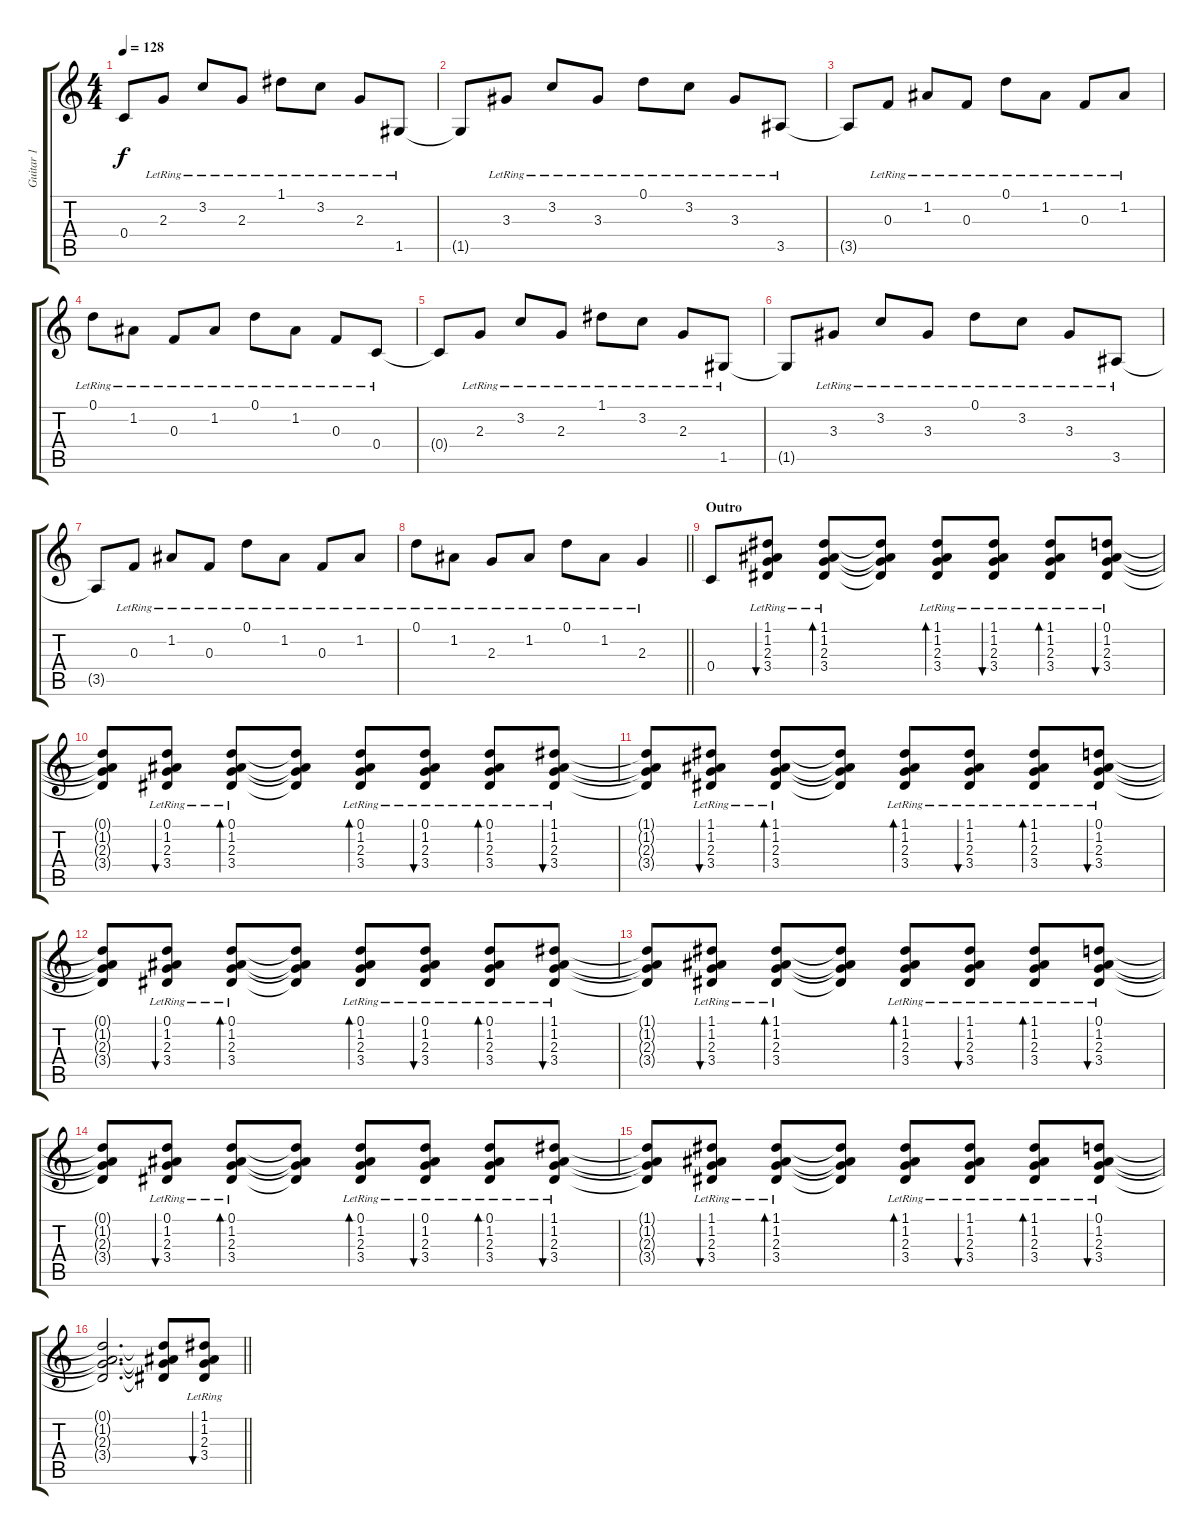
\track ("Guitar 1" "Guitar 1") {instrument acousticguitarsteel}
\staff {score tabs}
\tuning (D4 A3 F3 C3 G2 C2) {hide}
\ts (4 4)
\tempo 128
\clef g2
\ks c
0.4{t}.8{dy f} 2.3{lr}.8 3.2{lr}.8 2.3{lr}.8 1.1{lr}.8 3.2{lr}.8 2.3{lr}.8 1.5{lr}.8 |
1.5{t}.8 3.3{lr}.8 3.2{lr}.8 3.3{lr}.8 0.1{lr}.8 3.2{lr}.8 3.3{lr}.8 3.5{lr}.8 |
3.5{t}.8 0.3{lr}.8 1.2{lr}.8 0.3{lr}.8 0.1{lr}.8 1.2{lr}.8 0.3{lr}.8 1.2{lr}.8 |
0.1{lr}.8 1.2{lr}.8 0.3{lr}.8 1.2{lr}.8 0.1{lr}.8 1.2{lr}.8 0.3{lr}.8 0.4{lr}.8 |
0.4{t}.8 2.3{lr}.8 3.2{lr}.8 2.3{lr}.8 1.1{lr}.8 3.2{lr}.8 2.3{lr}.8 1.5{lr}.8 |
1.5{t}.8 3.3{lr}.8 3.2{lr}.8 3.3{lr}.8 0.1{lr}.8 3.2{lr}.8 3.3{lr}.8 3.5{lr}.8 |
3.5{t}.8 0.3{lr}.8 1.2{lr}.8 0.3{lr}.8 0.1{lr}.8 1.2{lr}.8 0.3{lr}.8 1.2{lr}.8 |
\barLineRight lightlight
0.1{lr}.8 1.2{lr}.8 2.3{lr}.8 1.2{lr}.8 0.1{lr}.8 1.2{lr}.8 2.3{lr}.4 |
\section ("" "Outro")
0.4.8 (1.1{lr} 1.2{lr} 2.3{lr} 3.4{lr}).8{bu 60} (1.1{lr} 1.2{lr} 2.3{lr} 3.4{lr}).8{bd 60} (1.1{t} 1.2{t} 2.3{t} 3.4{t}).8 (1.1{lr} 1.2{lr} 2.3{lr} 3.4{lr}).8{bd 60} (1.1{lr} 1.2{lr} 2.3{lr} 3.4{lr}).8{bu 60} (1.1{lr} 1.2{lr} 2.3{lr} 3.4{lr}).8{bd 60} (0.1{lr} 1.2{lr} 2.3{lr} 3.4{lr}).8{bu 60} |
(0.1{t} 1.2{t} 2.3{t} 3.4{t}).8 (0.1{lr} 1.2{lr} 2.3{lr} 3.4{lr}).8{bu 60} (0.1{lr} 1.2{lr} 2.3{lr} 3.4{lr}).8{bd 60} (0.1{t} 1.2{t} 2.3{t} 3.4{t}).8 (0.1{lr} 1.2{lr} 2.3{lr} 3.4{lr}).8{bd 60} (0.1{lr} 1.2{lr} 2.3{lr} 3.4{lr}).8{bu 60} (0.1{lr} 1.2{lr} 2.3{lr} 3.4{lr}).8{bd 60} (1.1{lr} 1.2{lr} 2.3{lr} 3.4{lr}).8{bu 60} |
(1.1{t} 1.2{t} 2.3{t} 3.4{t}).8 (1.1{lr} 1.2{lr} 2.3{lr} 3.4{lr}).8{bu 60} (1.1{lr} 1.2{lr} 2.3{lr} 3.4{lr}).8{bd 60} (1.1{t} 1.2{t} 2.3{t} 3.4{t}).8 (1.1{lr} 1.2{lr} 2.3{lr} 3.4{lr}).8{bd 60} (1.1{lr} 1.2{lr} 2.3{lr} 3.4{lr}).8{bu 60} (1.1{lr} 1.2{lr} 2.3{lr} 3.4{lr}).8{bd 60} (0.1{lr} 1.2{lr} 2.3{lr} 3.4{lr}).8{bu 60} |
(0.1{t} 1.2{t} 2.3{t} 3.4{t}).8 (0.1{lr} 1.2{lr} 2.3{lr} 3.4{lr}).8{bu 60} (0.1{lr} 1.2{lr} 2.3{lr} 3.4{lr}).8{bd 60} (0.1{t} 1.2{t} 2.3{t} 3.4{t}).8 (0.1{lr} 1.2{lr} 2.3{lr} 3.4{lr}).8{bd 60} (0.1{lr} 1.2{lr} 2.3{lr} 3.4{lr}).8{bu 60} (0.1{lr} 1.2{lr} 2.3{lr} 3.4{lr}).8{bd 60} (1.1{lr} 1.2{lr} 2.3{lr} 3.4{lr}).8{bu 60} |
(1.1{t} 1.2{t} 2.3{t} 3.4{t}).8 (1.1{lr} 1.2{lr} 2.3{lr} 3.4{lr}).8{bu 60} (1.1{lr} 1.2{lr} 2.3{lr} 3.4{lr}).8{bd 60} (1.1{t} 1.2{t} 2.3{t} 3.4{t}).8 (1.1{lr} 1.2{lr} 2.3{lr} 3.4{lr}).8{bd 60} (1.1{lr} 1.2{lr} 2.3{lr} 3.4{lr}).8{bu 60} (1.1{lr} 1.2{lr} 2.3{lr} 3.4{lr}).8{bd 60} (0.1{lr} 1.2{lr} 2.3{lr} 3.4{lr}).8{bu 60} |
(0.1{t} 1.2{t} 2.3{t} 3.4{t}).8 (0.1{lr} 1.2{lr} 2.3{lr} 3.4{lr}).8{bu 60} (0.1{lr} 1.2{lr} 2.3{lr} 3.4{lr}).8{bd 60} (0.1{t} 1.2{t} 2.3{t} 3.4{t}).8 (0.1{lr} 1.2{lr} 2.3{lr} 3.4{lr}).8{bd 60} (0.1{lr} 1.2{lr} 2.3{lr} 3.4{lr}).8{bu 60} (0.1{lr} 1.2{lr} 2.3{lr} 3.4{lr}).8{bd 60} (1.1{lr} 1.2{lr} 2.3{lr} 3.4{lr}).8{bu 60} |
(1.1{t} 1.2{t} 2.3{t} 3.4{t}).8 (1.1{lr} 1.2{lr} 2.3{lr} 3.4{lr}).8{bu 60} (1.1{lr} 1.2{lr} 2.3{lr} 3.4{lr}).8{bd 60} (1.1{t} 1.2{t} 2.3{t} 3.4{t}).8 (1.1{lr} 1.2{lr} 2.3{lr} 3.4{lr}).8{bd 60} (1.1{lr} 1.2{lr} 2.3{lr} 3.4{lr}).8{bu 60} (1.1{lr} 1.2{lr} 2.3{lr} 3.4{lr}).8{bd 60} (0.1{lr} 1.2{lr} 2.3{lr} 3.4{lr}).8{bu 60} |
\barLineRight lightlight
(0.1{t} 1.2{t} 2.3{t} 3.4{t}).2{d} (0.1{t} 1.2{t} 2.3{t} 3.4{t}).8 (1.1{lr} 1.2{lr} 2.3{lr} 3.4{lr}).8{bu 60}
